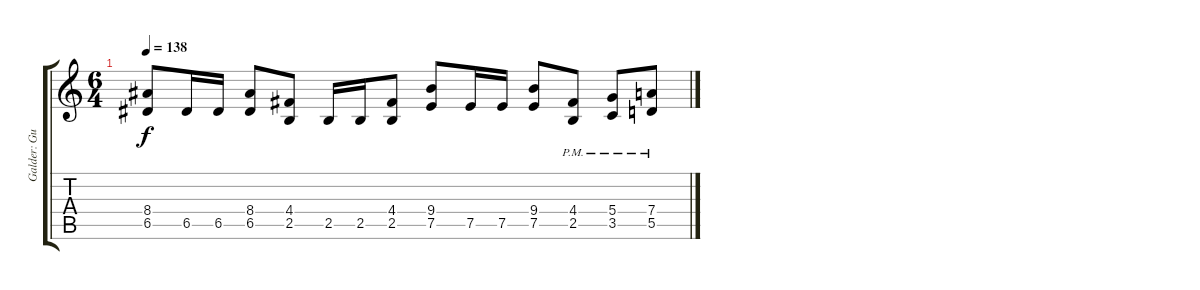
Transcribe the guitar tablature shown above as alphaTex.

\track ("Galder: Guitar 2" "Galder: Gu") {instrument acousticguitarsteel}
\staff {score tabs}
\tuning (E4 B3 G3 D3 A2 E2) {hide}
\ts (6 4)
\tempo 138
\clef g2
\ks c
(8.4 6.5).8{dy f} 6.5.16 6.5.16 (8.4 6.5).8 (4.4 2.5).8 2.5.16 2.5.16 (4.4 2.5).8 (9.4 7.5).8 7.5.16 7.5.16 (9.4 7.5).8 (4.4{pm} 2.5{pm}).8 (5.4{pm} 3.5{pm}).8 (7.4{pm} 5.5{pm}).8
